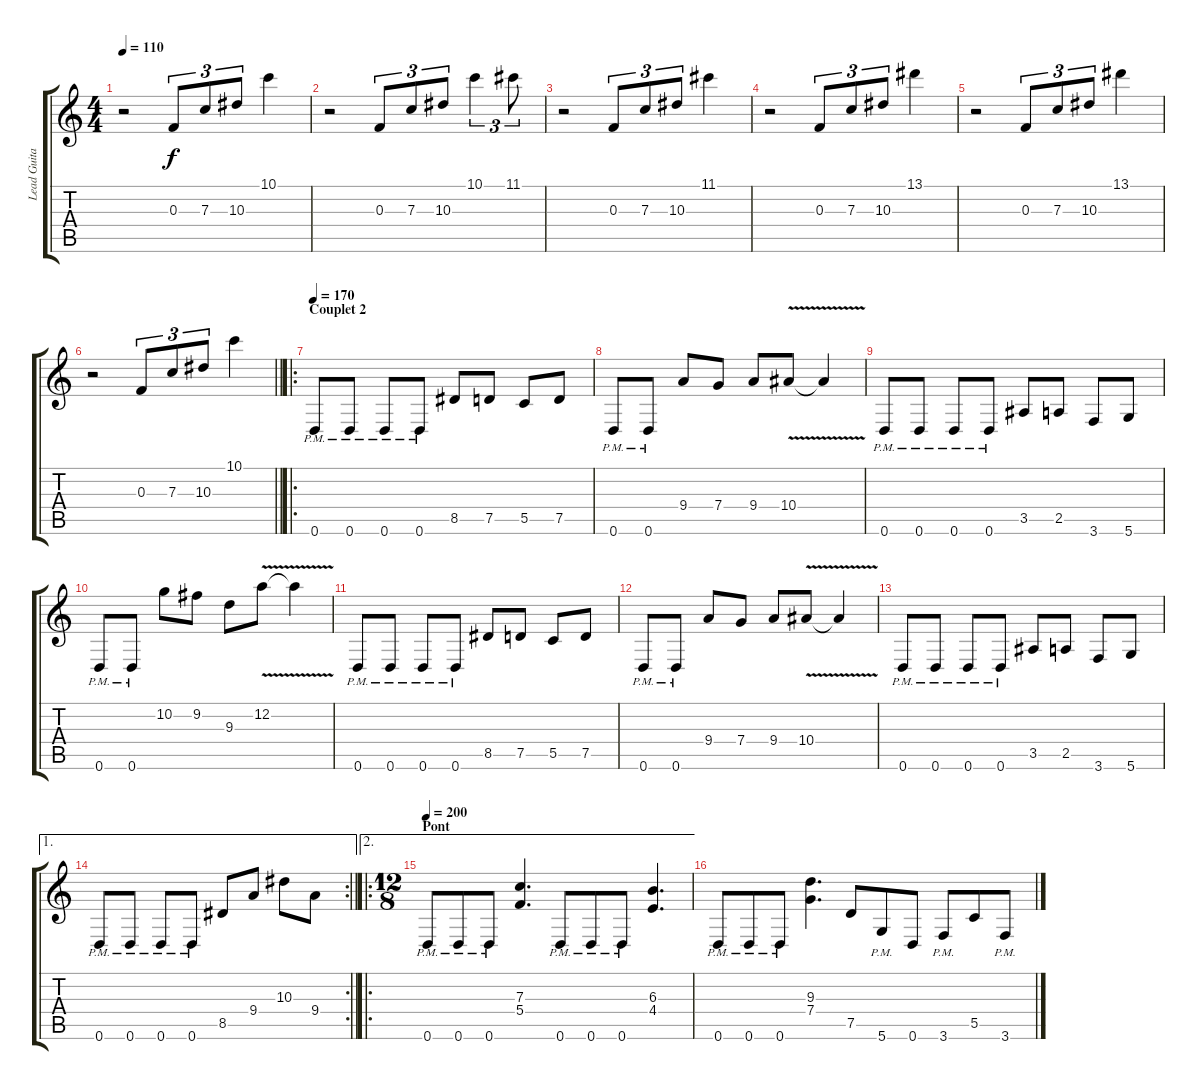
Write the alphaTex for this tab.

\track ("Lead Guitar" "Lead Guita") {instrument distortionguitar}
\staff {score tabs}
\tuning (D4 A3 F3 C3 G2 D2) {hide}
\ts (4 4)
\tempo 110
\clef g2
\ks c
r.2{dy f} 0.3.8{tu (3 2)} 7.3.8{tu (3 2)} 10.3.8{tu (3 2)} 10.1.4 |
r.2 0.3.8{tu (3 2)} 7.3.8{tu (3 2)} 10.3.8{tu (3 2)} 10.1.4{tu (3 2)} 11.1.8{tu (3 2)} |
r.2 0.3.8{tu (3 2)} 7.3.8{tu (3 2)} 10.3.8{tu (3 2)} 11.1.4 |
r.2 0.3.8{tu (3 2)} 7.3.8{tu (3 2)} 10.3.8{tu (3 2)} 13.1.4 |
r.2 0.3.8{tu (3 2)} 7.3.8{tu (3 2)} 10.3.8{tu (3 2)} 13.1.4 |
\barLineRight lightlight
r.2 0.3.8{tu (3 2)} 7.3.8{tu (3 2)} 10.3.8{tu (3 2)} 10.1.4 |
\ro
\section ("" "Couplet 2")
\tempo 170
0.6{pm}.8{volume 16} 0.6{pm}.8 0.6{pm}.8 0.6{pm}.8 8.5.8 7.5.8 5.5.8 7.5.8 |
0.6{pm}.8 0.6{pm}.8 9.4.8 7.4.8 9.4.8 10.4{v}.8 10.4{t}.4 |
0.6{pm}.8 0.6{pm}.8 0.6{pm}.8 0.6{pm}.8 3.5.8 2.5.8 3.6.8 5.6.8 |
0.6{pm}.8 0.6{pm}.8 10.2.8 9.2.8 9.3.8 12.2{v}.8 12.2{t}.4 |
0.6{pm}.8 0.6{pm}.8 0.6{pm}.8 0.6{pm}.8 8.5.8 7.5.8 5.5.8 7.5.8 |
0.6{pm}.8 0.6{pm}.8 9.4.8 7.4.8 9.4.8 10.4{v}.8 10.4{t}.4 |
0.6{pm}.8 0.6{pm}.8 0.6{pm}.8 0.6{pm}.8 3.5.8 2.5.8 3.6.8 5.6.8 |
\ae 1
\rc 2
\barLineRight lightlight
0.6{pm}.8 0.6{pm}.8 0.6{pm}.8 0.6{pm}.8 8.5.8 9.4.8 10.3.8 9.4.8 |
\ae 2
\ro
\ts (12 8)
\section ("" "Pont")
\tempo 200
0.6{pm}.8 0.6{pm}.8 0.6{pm}.8 (7.3 5.4).4{d} 0.6{pm}.8 0.6{pm}.8 0.6{pm}.8 (6.3 4.4).4{d} |
0.6{pm}.8 0.6{pm}.8 0.6{pm}.8 (9.3 7.4).4{d} 7.5.8 5.6{pm}.8 0.6.8 3.6{pm}.8 5.5.8 3.6{pm}.8
